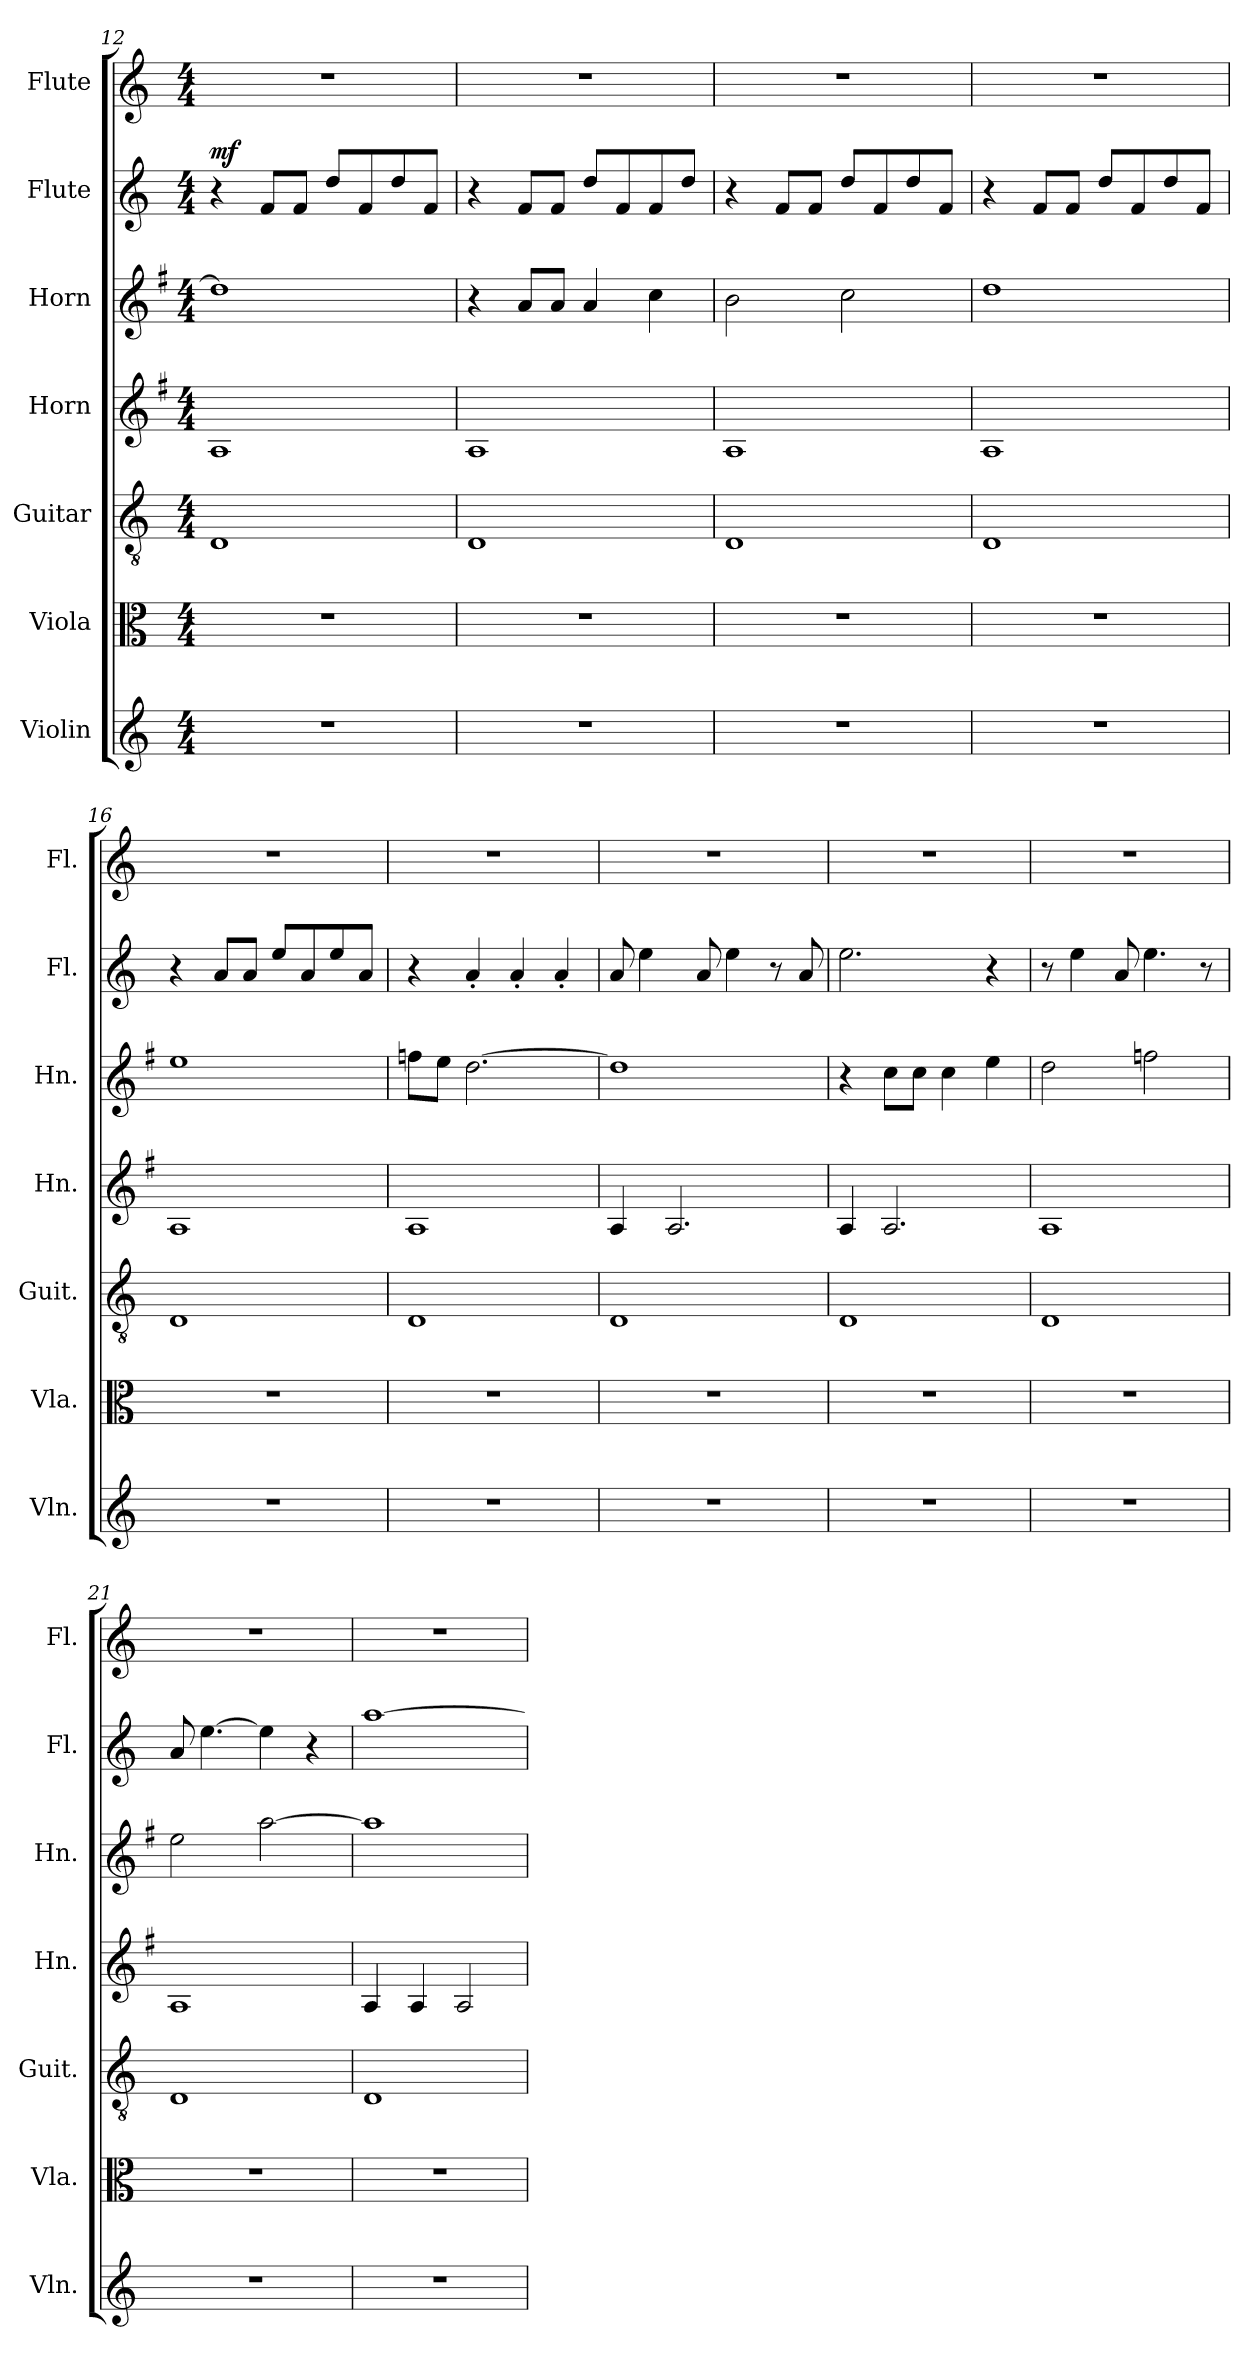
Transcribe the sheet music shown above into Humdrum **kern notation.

**kern	**kern	**kern	**kern	**kern	**kern	**dynam	**kern
*part7	*part6	*part5	*part4	*part3	*part2	*part2	*part1
*staff7	*staff6	*staff5	*staff4	*staff3	*staff2	*staff2	*staff1
*I"Violin	*I"Viola	*I"Guitar	*I"Horn	*I"Horn	*I"Flute	*	*I"Flute
*I'Vln.	*I'Vla.	*I'Guit.	*I'Hn.	*I'Hn.	*I'Fl.	*	*I'Fl.
!!LO:PB:g=z
*clefG2	*clefC3	*clefGv2	*clefG2	*clefG2	*clefG2	*	*clefG2
*	*	*	*ITrd4c7	*ITrd4c7	*	*	*
*k[]	*k[]	*k[]	*k[]	*k[]	*k[]	*	*k[]
*C:	*C:	*C:	*C:	*C:	*C:	*	*C:
*M4/4	*M4/4	*M4/4	*M4/4	*M4/4	*M4/4	*	*M4/4
=12	=12	=12	=12	=12	=12	=12	=12
!	!	!	!	!	!	!LO:DY:a	!
1r	1r	1D	1D	1g]	4r	mf	1r
.	.	.	.	.	8f/L	.	.
.	.	.	.	.	8f/J	.	.
.	.	.	.	.	8dd/L	.	.
.	.	.	.	.	8f/	.	.
.	.	.	.	.	8dd/	.	.
.	.	.	.	.	8f/J	.	.
=13	=13	=13	=13	=13	=13	=13	=13
1r	1r	1D	1D	4r	4r	.	1r
.	.	.	.	8d/L	8f/L	.	.
.	.	.	.	8d/J	8f/J	.	.
.	.	.	.	4d/	8dd/L	.	.
.	.	.	.	.	8f/	.	.
.	.	.	.	4f\	8f/	.	.
.	.	.	.	.	8dd/J	.	.
=14	=14	=14	=14	=14	=14	=14	=14
1r	1r	1D	1D	2e\	4r	.	1r
.	.	.	.	.	8f/L	.	.
.	.	.	.	.	8f/J	.	.
.	.	.	.	2f\	8dd/L	.	.
.	.	.	.	.	8f/	.	.
.	.	.	.	.	8dd/	.	.
.	.	.	.	.	8f/J	.	.
=15	=15	=15	=15	=15	=15	=15	=15
1r	1r	1D	1D	1g	4r	.	1r
.	.	.	.	.	8f/L	.	.
.	.	.	.	.	8f/J	.	.
.	.	.	.	.	8dd/L	.	.
.	.	.	.	.	8f/	.	.
.	.	.	.	.	8dd/	.	.
.	.	.	.	.	8f/J	.	.
=16	=16	=16	=16	=16	=16	=16	=16
1r	1r	1D	1D	1a	4r	.	1r
.	.	.	.	.	8a/L	.	.
.	.	.	.	.	8a/J	.	.
.	.	.	.	.	8ee/L	.	.
.	.	.	.	.	8a/	.	.
.	.	.	.	.	8ee/	.	.
.	.	.	.	.	8a/J	.	.
=17	=17	=17	=17	=17	=17	=17	=17
1r	1r	1D	1D	8b-X\L	4r	.	1r
.	.	.	.	8a\J	.	.	.
.	.	.	.	[2.g\	4a'/	.	.
.	.	.	.	.	4a'/	.	.
.	.	.	.	.	4a'/	.	.
!!LO:PB:g=z
=18	=18	=18	=18	=18	=18	=18	=18
1r	1r	1D	4D/	1g]	8a/	.	1r
.	.	.	.	.	4ee\	.	.
.	.	.	2.D/	.	.	.	.
.	.	.	.	.	8a/	.	.
.	.	.	.	.	4ee\	.	.
.	.	.	.	.	8r	.	.
.	.	.	.	.	8a/	.	.
=19	=19	=19	=19	=19	=19	=19	=19
1r	1r	1D	4D/	4r	2.ee\	.	1r
.	.	.	2.D/	8f\L	.	.	.
.	.	.	.	8f\J	.	.	.
.	.	.	.	4f\	.	.	.
.	.	.	.	4a\	4r	.	.
=20	=20	=20	=20	=20	=20	=20	=20
1r	1r	1D	1D	2g\	8r	.	1r
.	.	.	.	.	4ee\	.	.
.	.	.	.	.	8a/	.	.
.	.	.	.	2b-X\	4.ee\	.	.
.	.	.	.	.	8r	.	.
=21	=21	=21	=21	=21	=21	=21	=21
1r	1r	1D	1D	2a\	8a/	.	1r
.	.	.	.	.	[4.ee\	.	.
.	.	.	.	[2dd\	4ee\]	.	.
.	.	.	.	.	4r	.	.
=22	=22	=22	=22	=22	=22	=22	=22
1r	1r	1D	4D/	1dd]	[1aa	.	1r
.	.	.	4D/	.	.	.	.
.	.	.	2D/	.	.	.	.
=	=	=	=	=	=	=	=
*-	*-	*-	*-	*-	*-	*-	*-
